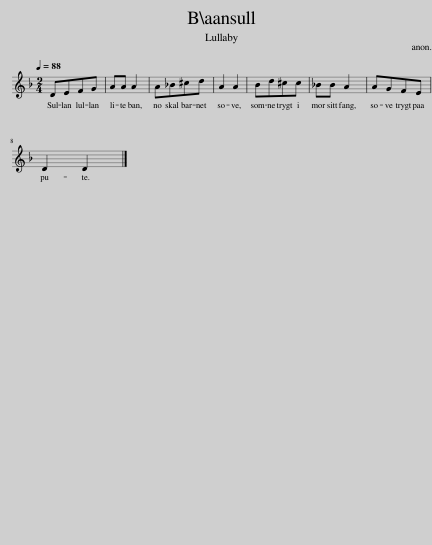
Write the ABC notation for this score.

X:1
L:1/8
Q:1/4=88
M:2/4
I:linebreak $
K:Dmin
V:1 treble
V:1
 DEFG | AA A2 | A_B^cd | A2 A2 | Bd^cc | %5
 _BB A2 | AGFE |$ D2 D2 |] %8
